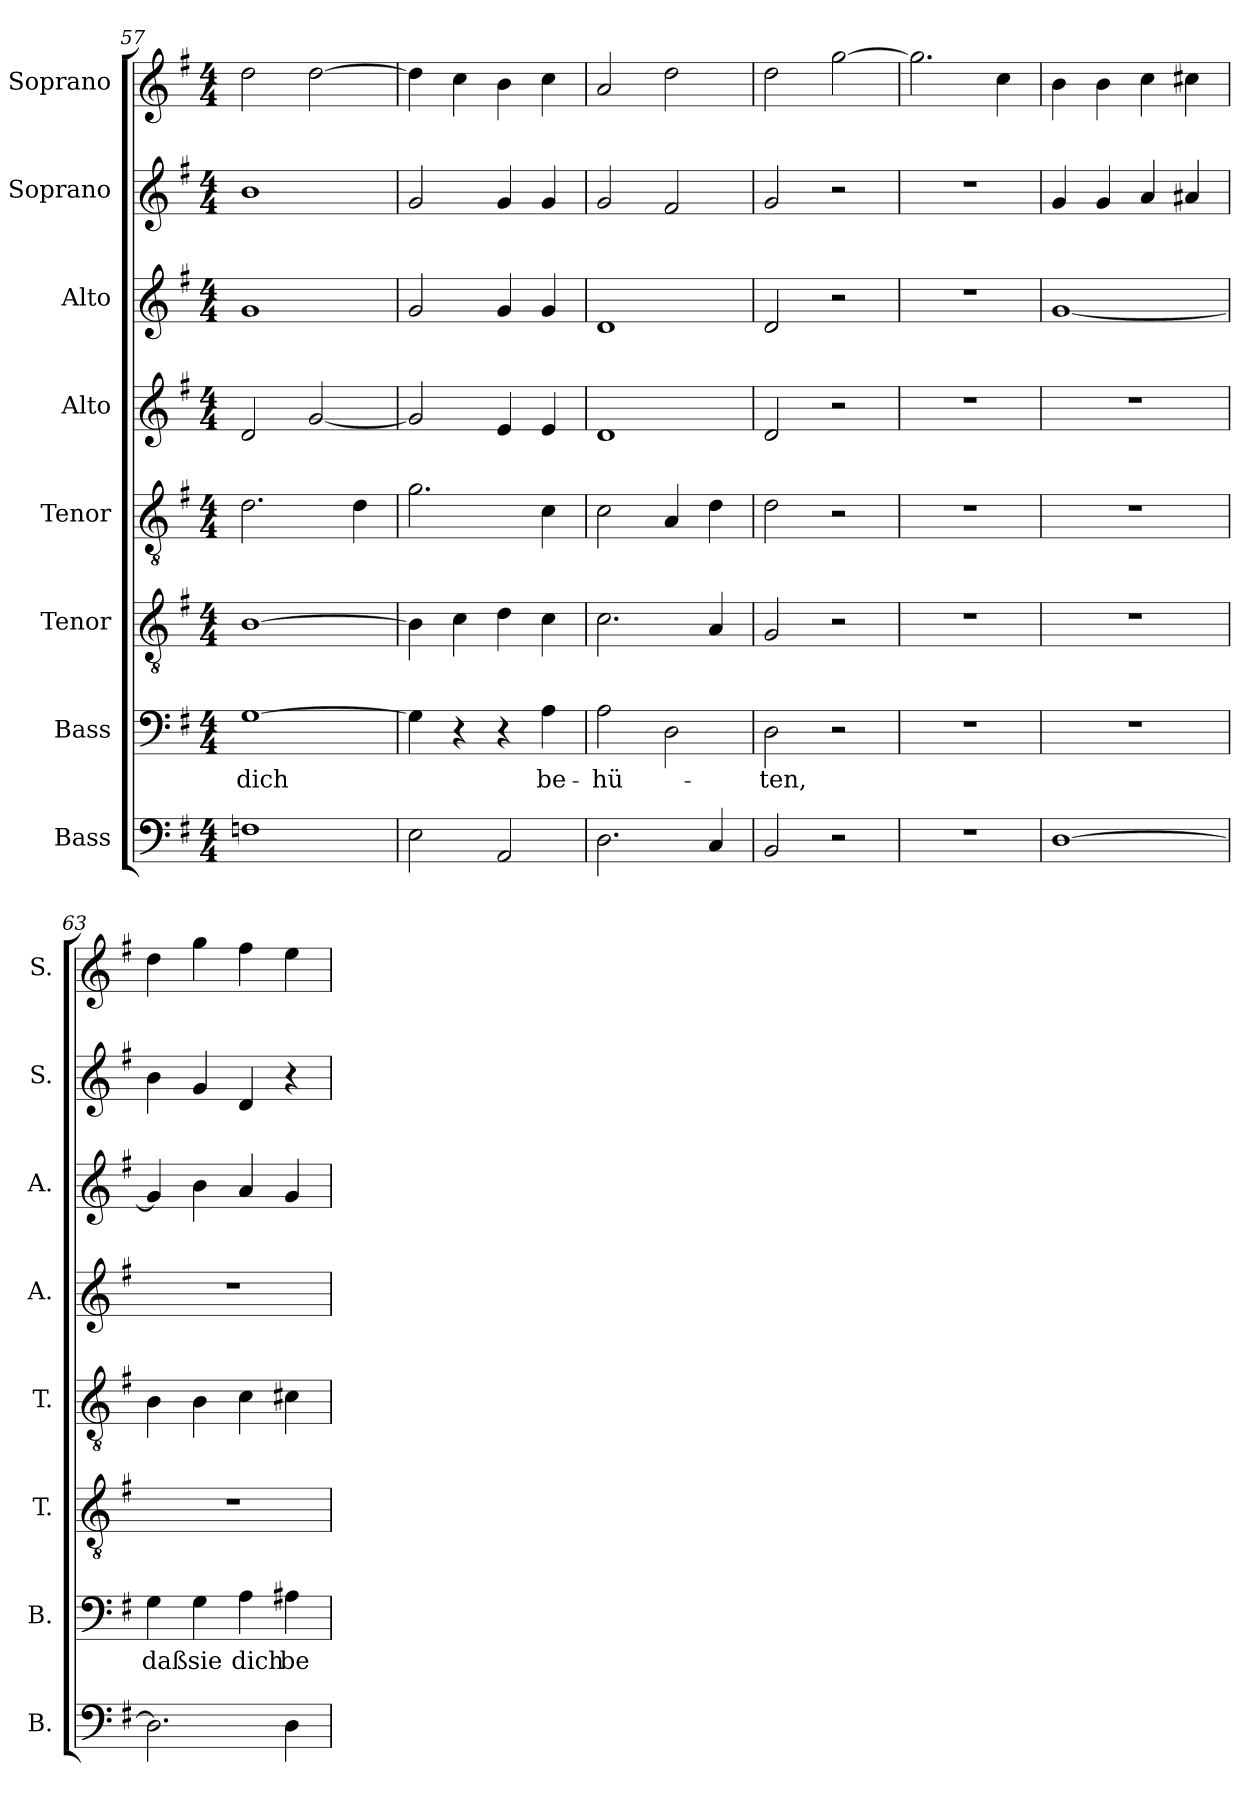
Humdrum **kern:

**kern	**kern	**text	**kern	**kern	**kern	**kern	**kern	**kern
*part8	*part7	*part7	*part6	*part5	*part4	*part3	*part2	*part1
*staff8	*staff7	*staff7	*staff6	*staff5	*staff4	*staff3	*staff2	*staff1
*I"Bass	*I"Bass	*	*I"Tenor	*I"Tenor	*I"Alto	*I"Alto	*I"Soprano	*I"Soprano
*I'B.	*I'B.	*	*I'T.	*I'T.	*I'A.	*I'A.	*I'S.	*I'S.
*clefF4	*clefF4	*	*clefGv2	*clefGv2	*clefG2	*clefG2	*clefG2	*clefG2
*k[f#]	*k[f#]	*	*k[f#]	*k[f#]	*k[f#]	*k[f#]	*k[f#]	*k[f#]
*M4/4	*M4/4	*	*M4/4	*M4/4	*M4/4	*M4/4	*M4/4	*M4/4
=57	=57	=57	=57	=57	=57	=57	=57	=57
1Fn	[1G	-dich	[1B	2.d\	2d/	1g	1b	2dd\
.	.	.	.	.	[2g/	.	.	[2dd\
.	.	.	.	4d\	.	.	.	.
=58	=58	=58	=58	=58	=58	=58	=58	=58
2E\	4G\]	.	4B\]	2.g\	2g/]	2g/	2g/	4dd\]
.	4r	.	4c\	.	.	.	.	4cc\
2AA/	4r	.	4d\	.	4e/	4g/	4g/	4b\
.	4A\	be-	4c\	4c\	4e/	4g/	4g/	4cc\
=59	=59	=59	=59	=59	=59	=59	=59	=59
2.D\	2A\	-hü-	2.c\	2c\	1d	1d	2g/	2a/
.	2D\	.	.	4A/	.	.	2f#/	2dd\
4C/	.	.	4A/	4d\	.	.	.	.
!!LO:LB:g=z
=60	=60	=60	=60	=60	=60	=60	=60	=60
2BB/	2D\	-ten,	2G/	2d\	2d/	2d/	2g/	2dd\
2r	2r	.	2r	2r	2r	2r	2r	[2gg\
=61	=61	=61	=61	=61	=61	=61	=61	=61
1r	1r	.	1r	1r	1r	1r	1r	2.gg\]
.	.	.	.	.	.	.	.	4cc\
=62	=62	=62	=62	=62	=62	=62	=62	=62
[1D	1r	.	1r	1r	1r	[1g	4g/	4b\
.	.	.	.	.	.	.	4g/	4b\
.	.	.	.	.	.	.	4a/	4cc\
.	.	.	.	.	.	.	4a#X/	4cc#X\
=63	=63	=63	=63	=63	=63	=63	=63	=63
2.D\]	4G\	daß	1r	4B\	1r	4g/]	4b\	4dd\
.	4G\	sie	.	4B\	.	4b\	4g/	4gg\
.	4A\	dich	.	4c\	.	4a/	4d/	4ff#\
4D\	4A#X\	be-	.	4c#X\	.	4g/	4r	4ee\
=	=	=	=	=	=	=	=	=
*-	*-	*-	*-	*-	*-	*-	*-	*-
